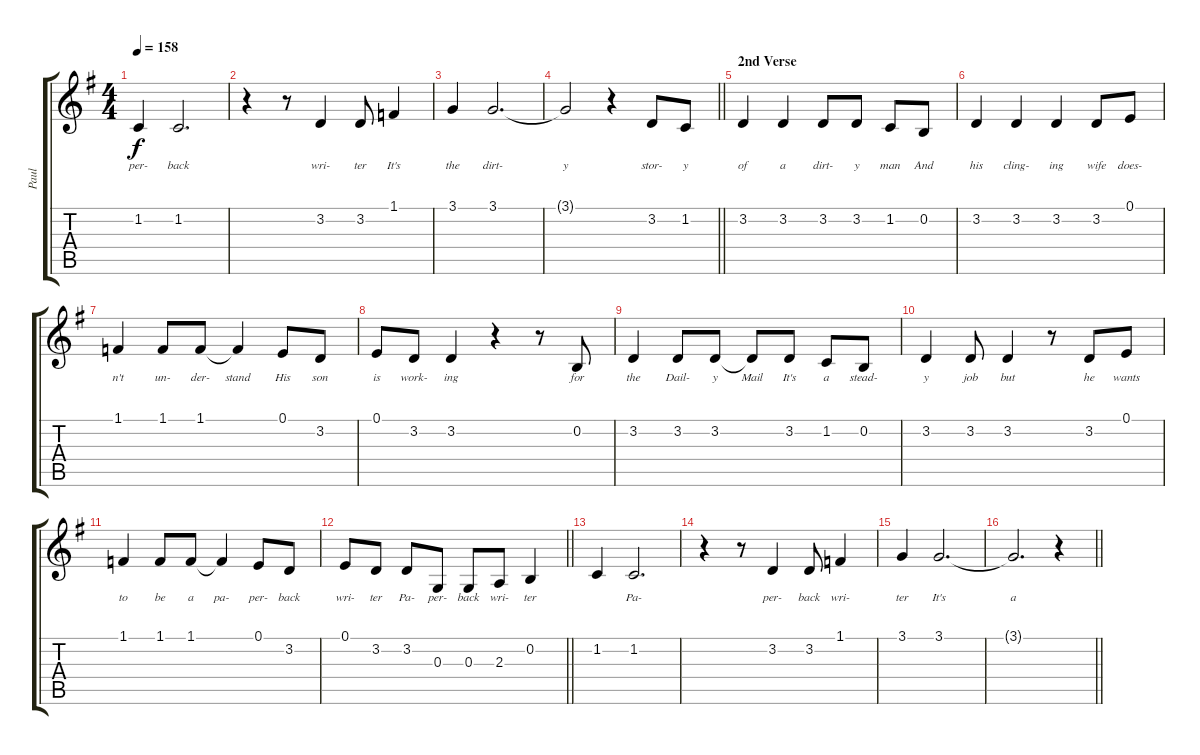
\track ("Paul" "Paul") {instrument altosax}
\staff {score tabs}
\tuning (E4 B3 G3 D3 A2 E2) {hide}
\ts (4 4)
\tempo 158
\clef g2
\ks g
1.2.4{lyrics (0 "per-") lyrics (1 "") lyrics (2 "") lyrics (3 "") lyrics (4 "") dy f} 1.2.2{d lyrics (0 "back") lyrics (1 "") lyrics (2 "") lyrics (3 "") lyrics (4 "")} |
r.4 r.8 3.2.4{lyrics (0 "wri-") lyrics (1 "") lyrics (2 "") lyrics (3 "") lyrics (4 "")} 3.2.8{lyrics (0 "ter") lyrics (1 "") lyrics (2 "") lyrics (3 "") lyrics (4 "")} 1.1.4{lyrics (0 "It's") lyrics (1 "") lyrics (2 "") lyrics (3 "") lyrics (4 "")} |
3.1.4{lyrics (0 "the") lyrics (1 "") lyrics (2 "") lyrics (3 "") lyrics (4 "")} 3.1.2{d lyrics (0 "dirt-") lyrics (1 "") lyrics (2 "") lyrics (3 "") lyrics (4 "")} |
\barLineRight lightlight
3.1{t}.2{lyrics (0 "y") lyrics (1 "") lyrics (2 "") lyrics (3 "") lyrics (4 "")} r.4 3.2.8{lyrics (0 "stor-") lyrics (1 "") lyrics (2 "") lyrics (3 "") lyrics (4 "")} 1.2.8{lyrics (0 "y") lyrics (1 "") lyrics (2 "") lyrics (3 "") lyrics (4 "")} |
\section ("" "2nd Verse")
3.2.4{lyrics (0 "of") lyrics (1 "") lyrics (2 "") lyrics (3 "") lyrics (4 "")} 3.2.4{lyrics (0 "a") lyrics (1 "") lyrics (2 "") lyrics (3 "") lyrics (4 "")} 3.2.8{lyrics (0 "dirt-") lyrics (1 "") lyrics (2 "") lyrics (3 "") lyrics (4 "")} 3.2.8{lyrics (0 "y") lyrics (1 "") lyrics (2 "") lyrics (3 "") lyrics (4 "")} 1.2.8{lyrics (0 "man") lyrics (1 "") lyrics (2 "") lyrics (3 "") lyrics (4 "")} 0.2.8{lyrics (0 "And") lyrics (1 "") lyrics (2 "") lyrics (3 "") lyrics (4 "")} |
3.2.4{lyrics (0 "his") lyrics (1 "") lyrics (2 "") lyrics (3 "") lyrics (4 "")} 3.2.4{lyrics (0 "cling-") lyrics (1 "") lyrics (2 "") lyrics (3 "") lyrics (4 "")} 3.2.4{lyrics (0 "ing") lyrics (1 "") lyrics (2 "") lyrics (3 "") lyrics (4 "")} 3.2.8{lyrics (0 "wife") lyrics (1 "") lyrics (2 "") lyrics (3 "") lyrics (4 "")} 0.1.8{lyrics (0 "does-") lyrics (1 "") lyrics (2 "") lyrics (3 "") lyrics (4 "")} |
1.1.4{lyrics (0 "n't") lyrics (1 "") lyrics (2 "") lyrics (3 "") lyrics (4 "")} 1.1.8{lyrics (0 "un-") lyrics (1 "") lyrics (2 "") lyrics (3 "") lyrics (4 "")} 1.1.8{lyrics (0 "der-") lyrics (1 "") lyrics (2 "") lyrics (3 "") lyrics (4 "")} 1.1{t}.4{lyrics (0 "stand") lyrics (1 "") lyrics (2 "") lyrics (3 "") lyrics (4 "")} 0.1.8{lyrics (0 "His") lyrics (1 "") lyrics (2 "") lyrics (3 "") lyrics (4 "")} 3.2.8{lyrics (0 "son") lyrics (1 "") lyrics (2 "") lyrics (3 "") lyrics (4 "")} |
0.1.8{lyrics (0 "is") lyrics (1 "") lyrics (2 "") lyrics (3 "") lyrics (4 "")} 3.2.8{lyrics (0 "work-") lyrics (1 "") lyrics (2 "") lyrics (3 "") lyrics (4 "")} 3.2.4{lyrics (0 "ing") lyrics (1 "") lyrics (2 "") lyrics (3 "") lyrics (4 "")} r.4 r.8 0.2.8{lyrics (0 "for") lyrics (1 "") lyrics (2 "") lyrics (3 "") lyrics (4 "")} |
3.2.4{lyrics (0 "the") lyrics (1 "") lyrics (2 "") lyrics (3 "") lyrics (4 "")} 3.2.8{lyrics (0 "Dail-") lyrics (1 "") lyrics (2 "") lyrics (3 "") lyrics (4 "")} 3.2.8{lyrics (0 "y") lyrics (1 "") lyrics (2 "") lyrics (3 "") lyrics (4 "")} 3.2{t}.8{lyrics (0 "Mail") lyrics (1 "") lyrics (2 "") lyrics (3 "") lyrics (4 "")} 3.2.8{lyrics (0 "It's") lyrics (1 "") lyrics (2 "") lyrics (3 "") lyrics (4 "")} 1.2.8{lyrics (0 "a") lyrics (1 "") lyrics (2 "") lyrics (3 "") lyrics (4 "")} 0.2.8{lyrics (0 "stead-") lyrics (1 "") lyrics (2 "") lyrics (3 "") lyrics (4 "")} |
3.2.4{lyrics (0 "y") lyrics (1 "") lyrics (2 "") lyrics (3 "") lyrics (4 "")} 3.2.8{lyrics (0 "job") lyrics (1 "") lyrics (2 "") lyrics (3 "") lyrics (4 "")} 3.2.4{lyrics (0 "but") lyrics (1 "") lyrics (2 "") lyrics (3 "") lyrics (4 "")} r.8 3.2.8{lyrics (0 "he") lyrics (1 "") lyrics (2 "") lyrics (3 "") lyrics (4 "")} 0.1.8{lyrics (0 "wants") lyrics (1 "") lyrics (2 "") lyrics (3 "") lyrics (4 "")} |
1.1.4{lyrics (0 "to") lyrics (1 "") lyrics (2 "") lyrics (3 "") lyrics (4 "")} 1.1.8{lyrics (0 "be") lyrics (1 "") lyrics (2 "") lyrics (3 "") lyrics (4 "")} 1.1.8{lyrics (0 "a") lyrics (1 "") lyrics (2 "") lyrics (3 "") lyrics (4 "")} 1.1{t}.4{lyrics (0 "pa-") lyrics (1 "") lyrics (2 "") lyrics (3 "") lyrics (4 "")} 0.1.8{lyrics (0 "per-") lyrics (1 "") lyrics (2 "") lyrics (3 "") lyrics (4 "")} 3.2.8{lyrics (0 "back") lyrics (1 "") lyrics (2 "") lyrics (3 "") lyrics (4 "")} |
\barLineRight lightlight
0.1.8{lyrics (0 "wri-") lyrics (1 "") lyrics (2 "") lyrics (3 "") lyrics (4 "")} 3.2.8{lyrics (0 "ter") lyrics (1 "") lyrics (2 "") lyrics (3 "") lyrics (4 "")} 3.2.8{lyrics (0 "Pa-") lyrics (1 "") lyrics (2 "") lyrics (3 "") lyrics (4 "")} 0.3.8{lyrics (0 "per-") lyrics (1 "") lyrics (2 "") lyrics (3 "") lyrics (4 "")} 0.3.8{lyrics (0 "back") lyrics (1 "") lyrics (2 "") lyrics (3 "") lyrics (4 "")} 2.3.8{lyrics (0 "wri-") lyrics (1 "") lyrics (2 "") lyrics (3 "") lyrics (4 "")} 0.2.4{lyrics (0 "ter") lyrics (1 "") lyrics (2 "") lyrics (3 "") lyrics (4 "")} |
1.2.4{lyrics (0 "") lyrics (1 "") lyrics (2 "") lyrics (3 "") lyrics (4 "")} 1.2.2{d lyrics (0 "Pa-") lyrics (1 "") lyrics (2 "") lyrics (3 "") lyrics (4 "")} |
r.4 r.8 3.2.4{lyrics (0 "per-") lyrics (1 "") lyrics (2 "") lyrics (3 "") lyrics (4 "")} 3.2.8{lyrics (0 "back") lyrics (1 "") lyrics (2 "") lyrics (3 "") lyrics (4 "")} 1.1.4{lyrics (0 "wri-") lyrics (1 "") lyrics (2 "") lyrics (3 "") lyrics (4 "")} |
3.1.4{lyrics (0 "ter") lyrics (1 "") lyrics (2 "") lyrics (3 "") lyrics (4 "")} 3.1.2{d lyrics (0 "It's") lyrics (1 "") lyrics (2 "") lyrics (3 "") lyrics (4 "")} |
\barLineRight lightlight
3.1{t}.2{d lyrics (0 "a") lyrics (1 "") lyrics (2 "") lyrics (3 "") lyrics (4 "")} r.4
